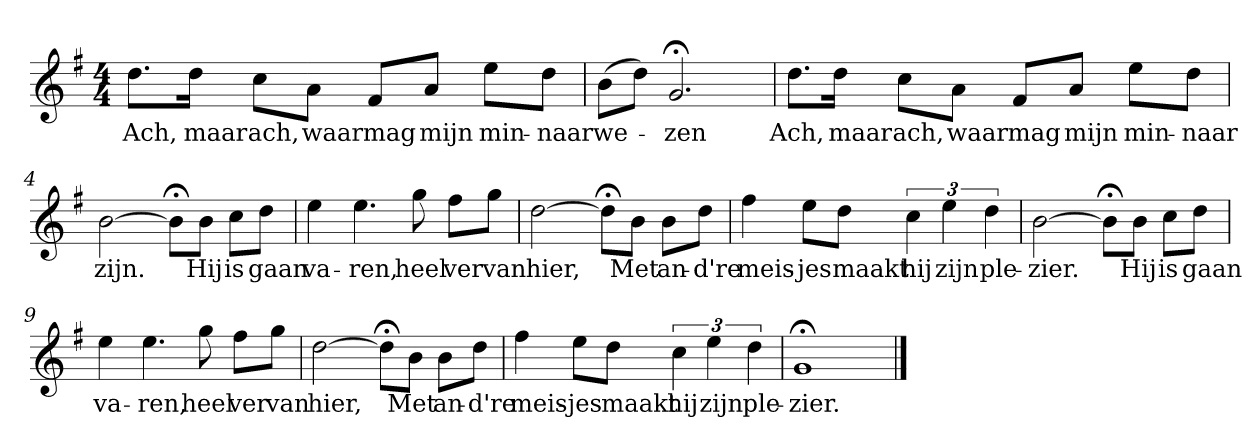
**kern	**text
*part1	*part1
*staff1	*staff1
*k[f#]	*
*G:	*
*M4/4	*
*MM120	*
=1	=1
8.ddL	Ach,
16ddJk	maar
8ccL	ach,
8aJ	waar
8f#L	mag
8aJ	mijn
8eeL	min-
8ddJ	-naar
=2	=2
(8bL	we-
8ddJ)	.
2.g;<	-zen
=3	=3
8.ddL	Ach,
16ddJk	maar
8ccL	ach,
8aJ	waar
8f#L	mag
8aJ	mijn
8eeL	min-
8ddJ	-naar
=4	=4
[2b	zijn.
8b;<L]	.
8bJ	Hij
8ccL	is
8ddJ	gaan
=5	=5
4ee	va-
4.ee	-ren,
8gg	heel
8ff#L	ver
8ggJ	van
=6	=6
[2dd	hier,
8dd;<L]	.
8bJ	Met
8bL	an-
8ddJ	-d're
=7	=7
4ff#	meis-
8eeL	-jes
8ddJ	maakt
6cc	hij
6ee	zijn
6dd	ple-
=8	=8
[2b	-zier.
8b;<L]	.
8bJ	Hij
8ccL	is
8ddJ	gaan
=9	=9
4ee	va-
4.ee	-ren,
8gg	heel
8ff#L	ver
8ggJ	van
=10	=10
[2dd	hier,
8dd;<L]	.
8bJ	Met
8bL	an-
8ddJ	-d're
=11	=11
4ff#	meis-
8eeL	-jes
8ddJ	maakt
6cc	hij
6ee	zijn
6dd	ple-
=12	=12
1g;<	-zier.
==	==
*-	*-
